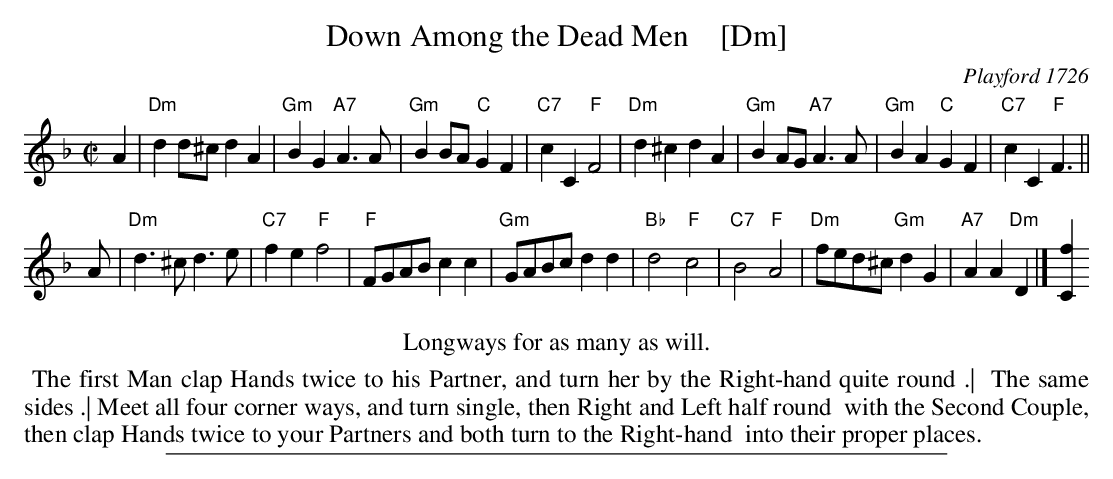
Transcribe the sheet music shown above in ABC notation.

X:1
T: Down Among the Dead Men    [Dm]
O: Playford 1726
M: C|
L: 1/8
K: Dm
A2 |\
"Dm"d2d^c d2A2 | "Gm"B2G2 "A7"A3A | "Gm"B2BA "C"G2F2 | "C7"c2C2 "F"F4 |\
"Dm"d2^c2 d2A2 | "Gm"B2AG "A7"A3A | "Gm"B2A2 "C"G2F2 | "C7"c2C2 "F"F3 ||
A |\
"Dm"d3^c d3e | "C7"f2e2 "F"f4 | "F"FGAB c2c2 | "Gm"GABc d2d2 |\
"Bb"d4 "F"c4 | "C7"B4 "F"A4 | "Dm"fed^c "Gm"d2G2 | "A7"A2A2 "Dm"D2 |] [f2C2]
